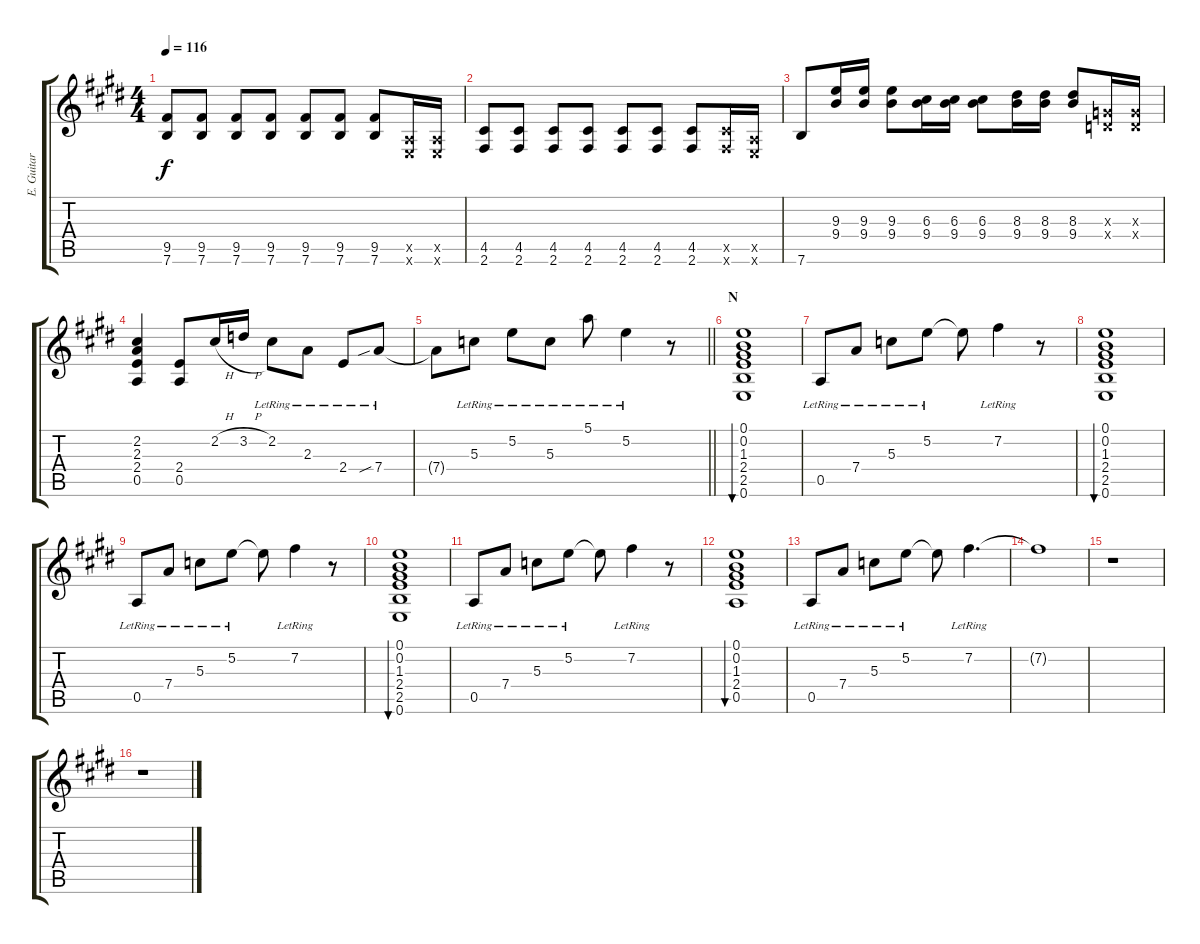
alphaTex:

\track ("E. Guitar III" "E. Guitar ") {instrument overdrivenguitar}
\staff {score tabs}
\tuning (E4 B3 G3 D3 A2 E2) {hide}
\ts (4 4)
\tempo 116
\clef g2
\ks e
(9.5 7.6).8{dy f} (9.5 7.6).8 (9.5 7.6).8 (9.5 7.6).8 (9.5 7.6).8 (9.5 7.6).8 (9.5 7.6).8 (0.5{x} 0.6{x}).16 (0.5{x} 0.6{x}).16 |
(4.5 2.6).8 (4.5 2.6).8 (4.5 2.6).8 (4.5 2.6).8 (4.5 2.6).8 (4.5 2.6).8 (4.5 2.6).8 (4.5{x} 2.6{x}).16 (0.5{x} 0.6{x}).16 |
7.6.8 (9.3 9.4).16 (9.3 9.4).16 (9.3 9.4).8 (6.3 9.4).16 (6.3 9.4).16 (6.3 9.4).8 (8.3 9.4).16 (8.3 9.4).16 (8.3 9.4).8 (0.3{x} 0.4{x}).16 (0.3{x} 0.4{x}).16 |
(2.2 2.3 2.4 0.5).4 (2.4 0.5).8 2.2{h}.16 3.2{h}.16 2.2{lr}.8 2.3{lr}.8 2.4{lr}.8 7.4{sib lr}.8 |
\barLineRight lightlight
7.4{t}.8 5.3{lr}.8 5.2{lr}.8 5.3{lr}.8 5.1{lr}.8 5.2{lr}.4 r.8 |
\section ("" "N")
(0.1 0.2 1.3 2.4 2.5 0.6).1{bu 120} |
0.5{lr}.8 7.4{lr}.8 5.3{lr}.8 5.2{lr}.8 5.2{t}.8 7.2{lr}.4 r.8 |
(0.1 0.2 1.3 2.4 2.5 0.6).1{bu 240} |
0.5{lr}.8 7.4{lr}.8 5.3{lr}.8 5.2{lr}.8 5.2{t}.8 7.2{lr}.4 r.8 |
(0.1 0.2 1.3 2.4 2.5 0.6).1{bu 240} |
0.5{lr}.8 7.4{lr}.8 5.3{lr}.8 5.2{lr}.8 5.2{t}.8 7.2{lr}.4 r.8 |
(0.1 0.2 1.3 2.4 0.5).1{bu 240} |
0.5{lr}.8 7.4{lr}.8 5.3{lr}.8 5.2{lr}.8 5.2{t}.8 7.2{lr}.4{d} |
7.2{t}.1 |
r.1 |
r.1
